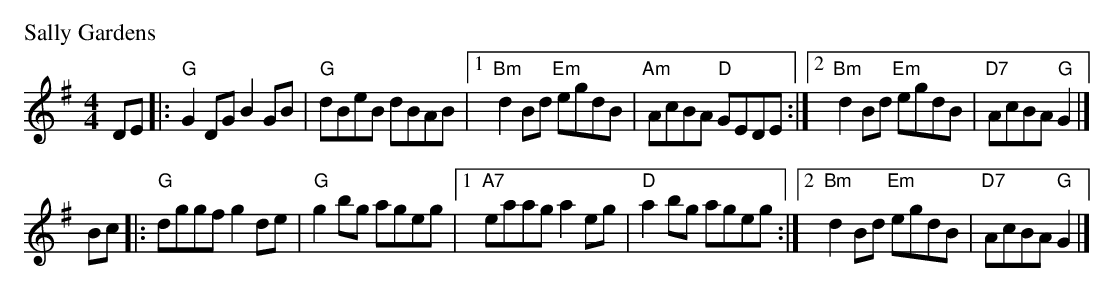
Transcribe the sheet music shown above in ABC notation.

X:1
P: Sally Gardens
M: 4/4
L: 1/8
K: G
DE |:\
"G"G2DG B2GB | "G"dBeB dBAB \
|1 "Bm"d2Bd "Em"egdB | "Am"AcBA "D"GEDE \
:|2 "Bm"d2Bd "Em"egdB | "D7"AcBA "G"G2 |]
Bc |:\
"G"dggf g2de | "G"g2bg ageg \
|1 "A7"eaag a2eg | "D"a2bg ageg \
:|2 "Bm"d2Bd "Em"egdB | "D7"AcBA "G"G2 |]
